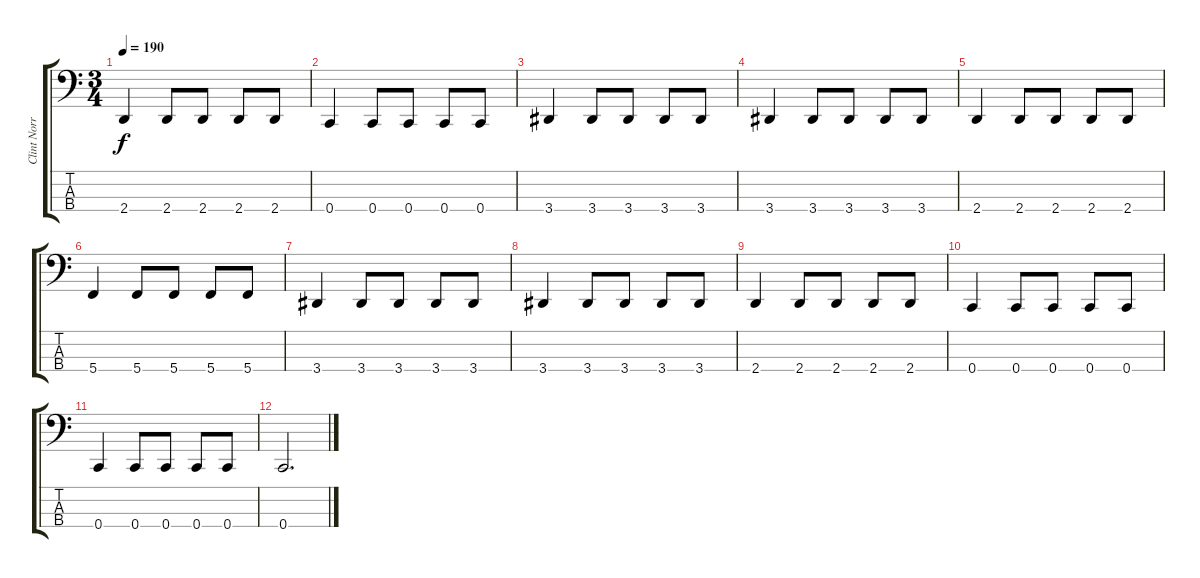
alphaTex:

\track ("Clint Norris" "Clint Norr") {instrument electricbasspick}
\staff {score tabs}
\tuning (F2 C2 G1 C1) {hide}
\ts (3 4)
\tempo 190
\clef f4
\ks c
2.4.4{dy f} 2.4.8 2.4.8 2.4.8 2.4.8 |
0.4.4 0.4.8 0.4.8 0.4.8 0.4.8 |
3.4.4 3.4.8 3.4.8 3.4.8 3.4.8 |
3.4.4 3.4.8 3.4.8 3.4.8 3.4.8 |
2.4.4 2.4.8 2.4.8 2.4.8 2.4.8 |
5.4.4 5.4.8 5.4.8 5.4.8 5.4.8 |
3.4.4 3.4.8 3.4.8 3.4.8 3.4.8 |
3.4.4 3.4.8 3.4.8 3.4.8 3.4.8 |
2.4.4 2.4.8 2.4.8 2.4.8 2.4.8 |
0.4.4 0.4.8 0.4.8 0.4.8 0.4.8 |
0.4.4 0.4.8 0.4.8 0.4.8 0.4.8 |
0.4.2{d}
